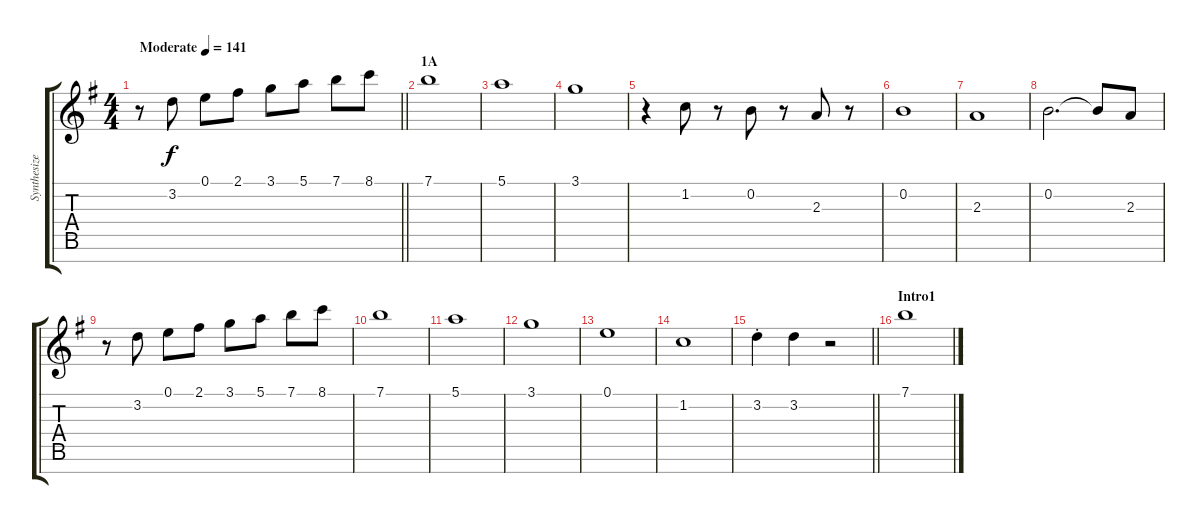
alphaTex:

\track ("Synthesizer I" "Synthesize") {instrument lead2sawtooth}
\staff {score tabs}
\tuning (E5 B4 G4 D4 A3 E3 B2) {hide}
\ts (4 4)
\tempo (141 "Moderate")
\clef g2
\barLineRight lightlight
\ks g
r.8{dy f instrument lead2sawtooth} 3.2.8 0.1.8 2.1.8 3.1.8 5.1.8 7.1.8 8.1.8 |
\section ("" "1A")
7.1.1 |
5.1.1 |
3.1.1 |
r.4 1.2.8 r.8 0.2.8 r.8 2.3.8 r.8 |
0.2.1 |
2.3.1 |
0.2.2{d} 0.2{t}.8 2.3.8 |
r.8 3.2.8 0.1.8 2.1.8 3.1.8 5.1.8 7.1.8 8.1.8 |
7.1.1 |
5.1.1 |
3.1.1 |
0.1.1 |
1.2.1 |
\barLineRight lightlight
3.2{st}.4 3.2.4 r.2 |
\section ("" "Intro1")
7.1.1
